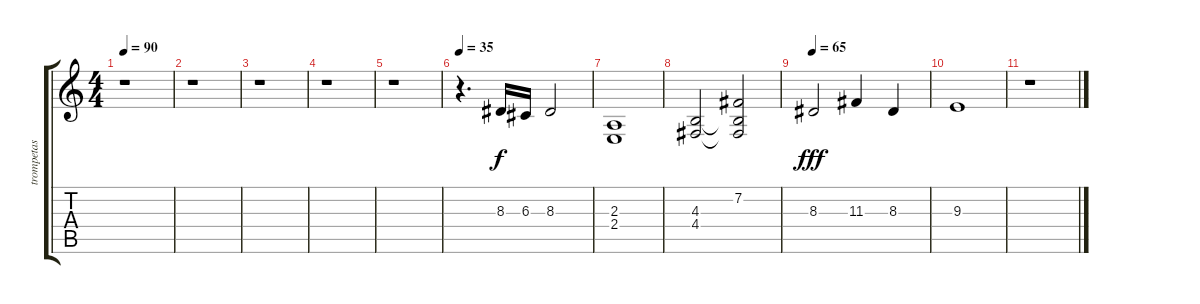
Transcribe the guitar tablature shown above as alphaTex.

\track ("trompetas 2" "trompetas ") {instrument brasssection}
\staff {score tabs}
\tuning (E4 B3 G3 D3 A2 E2) {hide}
\ts (4 4)
\tempo 90
\clef g2
\ks c
r.1{dy f} |
r.1 |
r.1 |
r.1 |
r.1 |
\tempo 35
r.4{d volume 11 balance 14 instrument brasssection} 8.3.16 6.3.16 8.3.2 |
(2.3 2.4).1 |
(4.3 4.4).2 (7.2 4.3{t} 4.4{t}).2 |
\tempo 65
8.3.2{dy fff volume 13} 11.3.4 8.3.4 |
9.3.1 |
r.1
